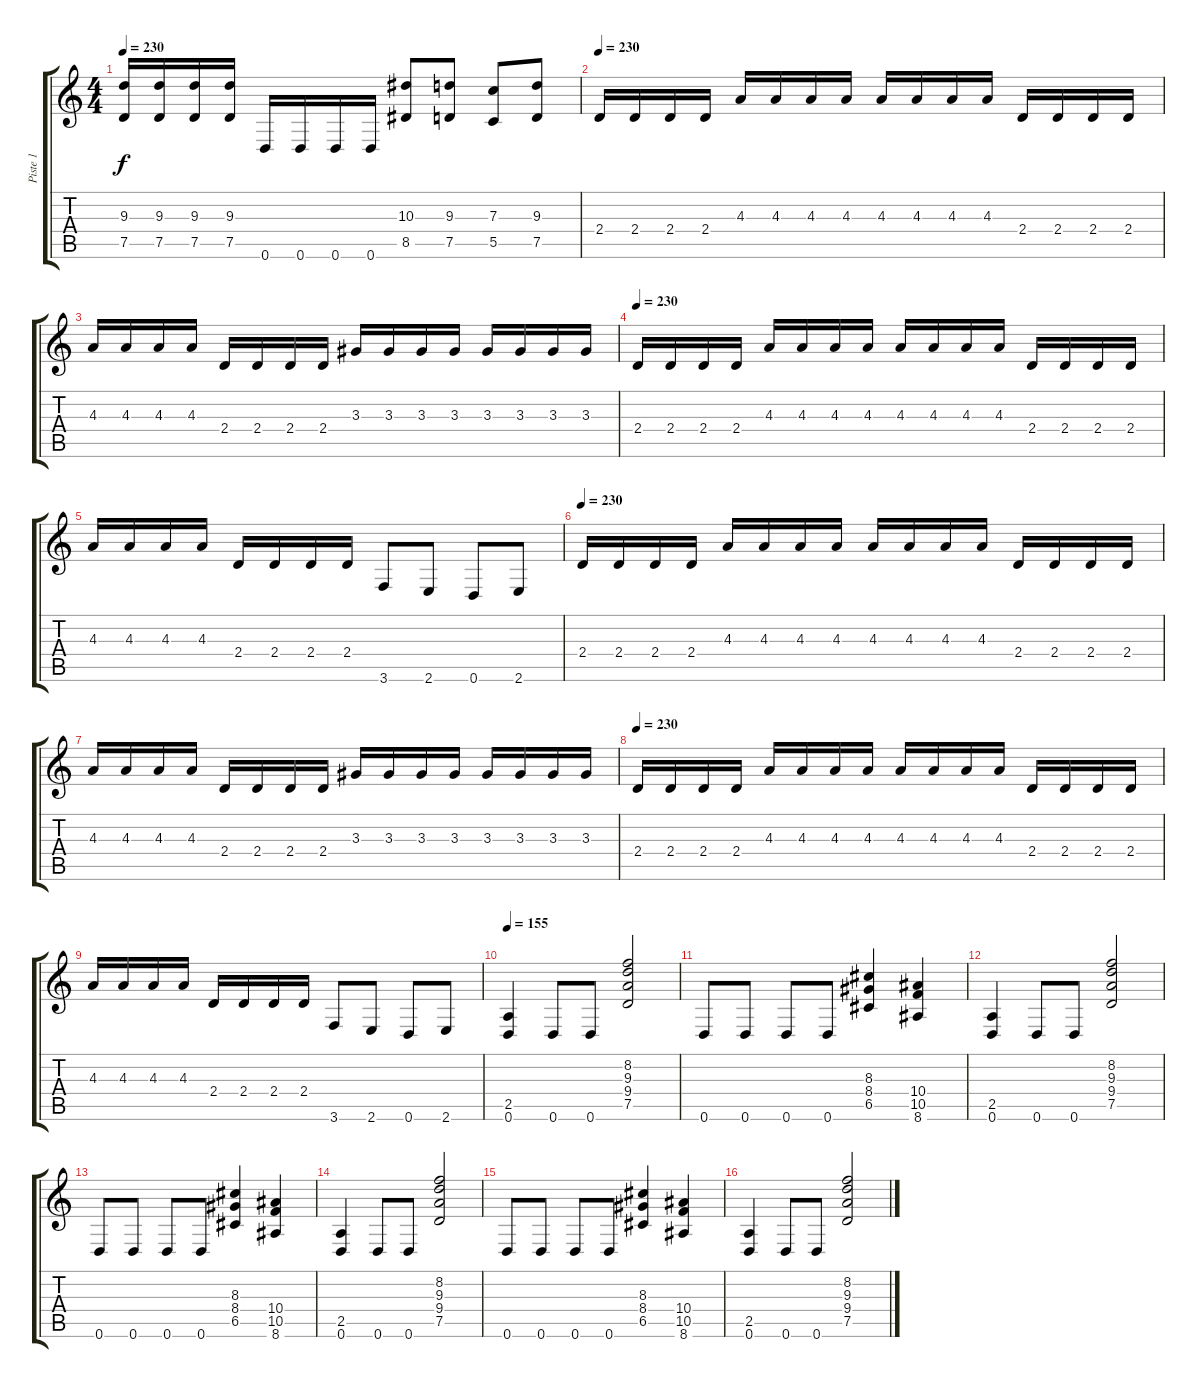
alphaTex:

\track ("Piste 1" "Piste 1") {instrument distortionguitar}
\staff {score tabs}
\tuning (D4 A3 F3 C3 G2 D2) {hide}
\ts (4 4)
\tempo 230
\clef g2
\ks c
(9.3 7.5).16{dy f} (9.3 7.5).16 (9.3 7.5).16 (9.3 7.5).16 0.6.16 0.6.16 0.6.16 0.6.16 (10.3 8.5).8 (9.3 7.5).8 (7.3 5.5).8 (9.3 7.5).8 |
\tempo 230
2.4.16 2.4.16 2.4.16 2.4.16 4.3.16 4.3.16 4.3.16 4.3.16 4.3.16 4.3.16 4.3.16 4.3.16 2.4.16 2.4.16 2.4.16 2.4.16 |
4.3.16 4.3.16 4.3.16 4.3.16 2.4.16 2.4.16 2.4.16 2.4.16 3.3.16 3.3.16 3.3.16 3.3.16 3.3.16 3.3.16 3.3.16 3.3.16 |
\tempo 230
2.4.16 2.4.16 2.4.16 2.4.16 4.3.16 4.3.16 4.3.16 4.3.16 4.3.16 4.3.16 4.3.16 4.3.16 2.4.16 2.4.16 2.4.16 2.4.16 |
4.3.16 4.3.16 4.3.16 4.3.16 2.4.16 2.4.16 2.4.16 2.4.16 3.6.8 2.6.8 0.6.8 2.6.8 |
\tempo 230
2.4.16 2.4.16 2.4.16 2.4.16 4.3.16 4.3.16 4.3.16 4.3.16 4.3.16 4.3.16 4.3.16 4.3.16 2.4.16 2.4.16 2.4.16 2.4.16 |
4.3.16 4.3.16 4.3.16 4.3.16 2.4.16 2.4.16 2.4.16 2.4.16 3.3.16 3.3.16 3.3.16 3.3.16 3.3.16 3.3.16 3.3.16 3.3.16 |
\tempo 230
2.4.16 2.4.16 2.4.16 2.4.16 4.3.16 4.3.16 4.3.16 4.3.16 4.3.16 4.3.16 4.3.16 4.3.16 2.4.16 2.4.16 2.4.16 2.4.16 |
4.3.16 4.3.16 4.3.16 4.3.16 2.4.16 2.4.16 2.4.16 2.4.16 3.6.8 2.6.8 0.6.8 2.6.8 |
\tempo 155
(2.5 0.6).4{instrument distortionguitar} 0.6.8 0.6.8 (8.2 9.3 9.4 7.5).2 |
0.6.8 0.6.8 0.6.8 0.6.8 (8.3 8.4 6.5).4 (10.4 10.5 8.6).4 |
(2.5 0.6).4 0.6.8 0.6.8 (8.2 9.3 9.4 7.5).2 |
0.6.8 0.6.8 0.6.8 0.6.8 (8.3 8.4 6.5).4 (10.4 10.5 8.6).4 |
(2.5 0.6).4 0.6.8 0.6.8 (8.2 9.3 9.4 7.5).2 |
0.6.8 0.6.8 0.6.8 0.6.8 (8.3 8.4 6.5).4 (10.4 10.5 8.6).4 |
(2.5 0.6).4 0.6.8 0.6.8 (8.2 9.3 9.4 7.5).2
